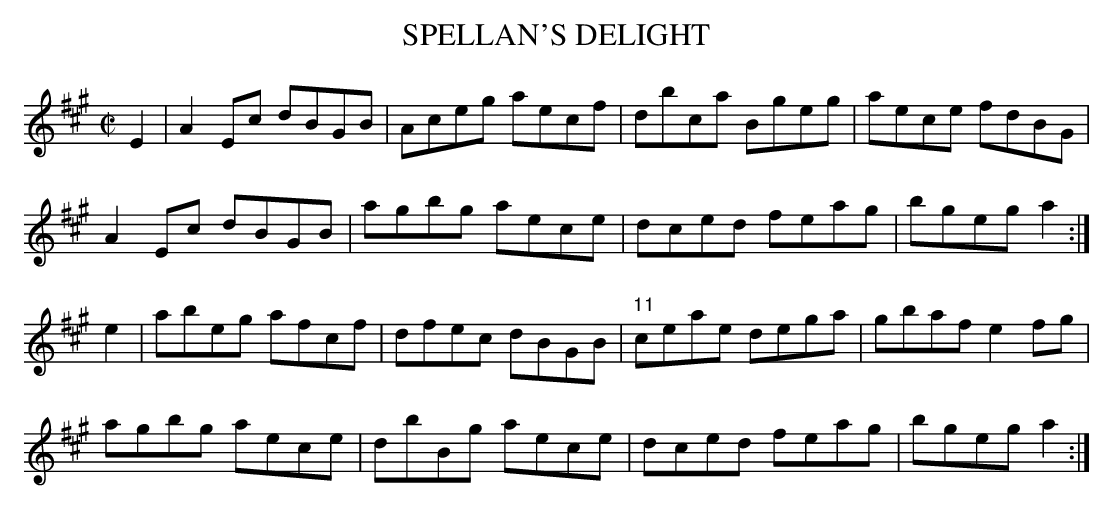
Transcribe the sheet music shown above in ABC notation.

X:1
T:SPELLAN'S DELIGHT
M:C|
L:1/8
K:A
E2|A2Ec dBGB|Aceg aecf|dbca Bgeg|aece fdBG|
A2Ec dBGB|agbg aece|dced feag|bgeg a2:|
e2|abeg afcf|dfec dBGB|"11"ceae dega|gbaf e2fg|
agbg aece|dbBg aece|dced feag|bgeg a2:|
